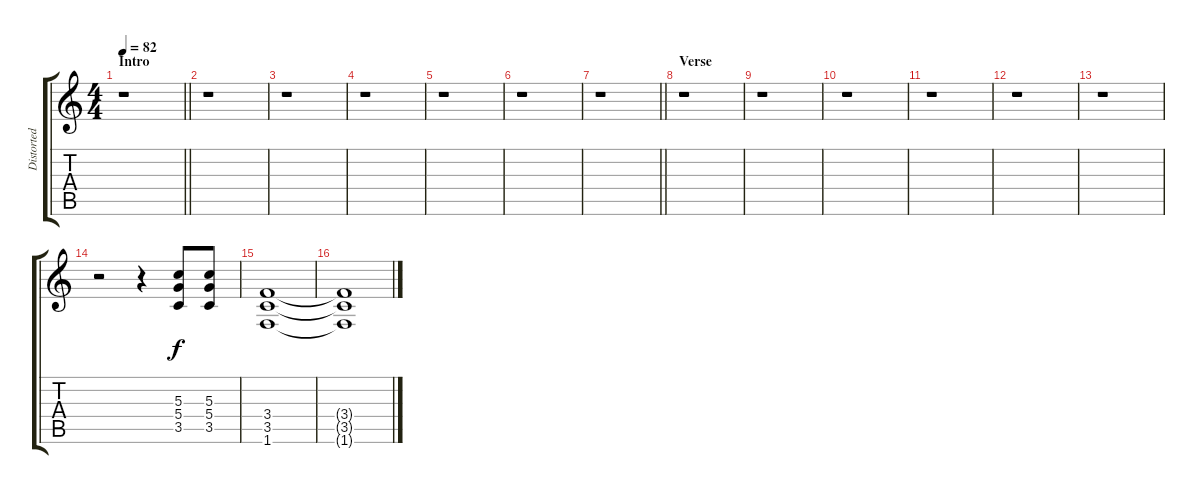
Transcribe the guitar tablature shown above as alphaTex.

\track ("Distorted Guitar" "Distorted ") {instrument overdrivenguitar}
\staff {score tabs}
\tuning (E4 B3 G3 D3 A2 E2) {hide}
\ts (4 4)
\section ("" "Intro")
\tempo 82
\clef g2
\barLineRight lightlight
\ks c
r.1{dy f instrument overdrivenguitar} |
r.1 |
r.1 |
r.1 |
r.1 |
r.1 |
\barLineRight lightlight
r.1 |
\section ("" "Verse")
r.1 |
r.1 |
r.1 |
r.1 |
r.1 |
r.1 |
r.2 r.4 (5.3 5.4 3.5).8 (5.3 5.4 3.5).8 |
(3.4 3.5 1.6).1 |
(3.4{t} 3.5{t} 1.6{t}).1
